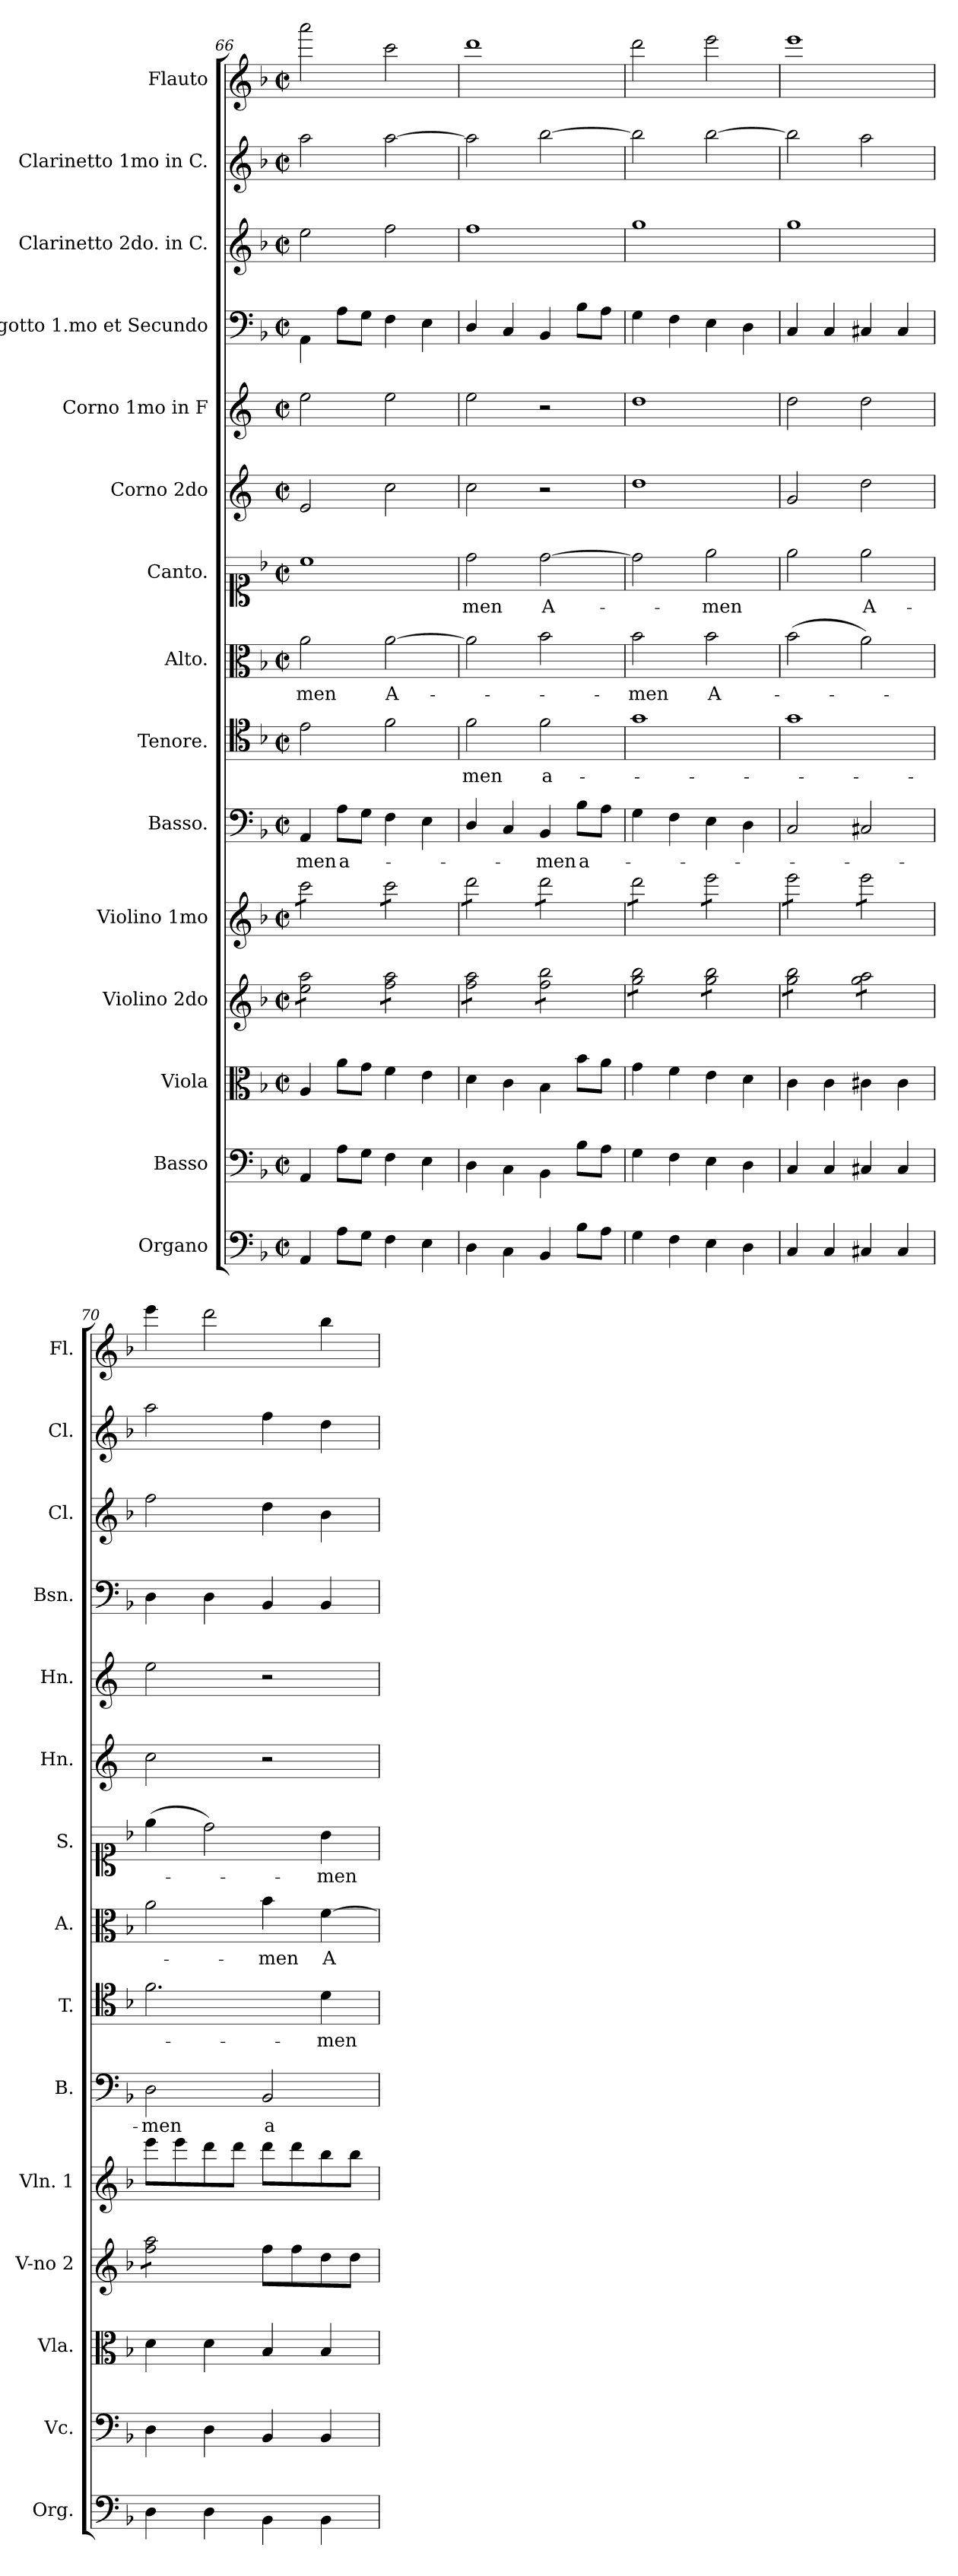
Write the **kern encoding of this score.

**kern	**kern	**kern	**kern	**kern	**kern	**text	**kern	**text	**kern	**text	**kern	**text	**kern	**kern	**kern	**kern	**kern	**kern
*part15	*part14	*part13	*part12	*part11	*part10	*part10	*part9	*part9	*part8	*part8	*part7	*part7	*part6	*part5	*part4	*part3	*part2	*part1
*staff15	*staff14	*staff13	*staff12	*staff11	*staff10	*staff10	*staff9	*staff9	*staff8	*staff8	*staff7	*staff7	*staff6	*staff5	*staff4	*staff3	*staff2	*staff1
*I"Organo	*I"Basso	*I"Viola	*I"Violino 2do	*I"Violino 1mo	*I"Basso.	*	*I"Tenore.	*	*I"Alto.	*	*I"Canto.	*	*I"Corno 2do	*I"Corno 1mo in F	*I"Fagotto 1.mo et Secundo	*I"Clarinetto 2do. in C.	*I"Clarinetto 1mo in C.	*I"Flauto
*I'Org.	*I'Vc.	*I'Vla.	*I'V-no 2	*I'Vln. 1	*I'B.	*	*I'T.	*	*I'A.	*	*I'S.	*	*I'Hn.	*I'Hn.	*I'Bsn.	*I'Cl.	*I'Cl.	*I'Fl.
*clefF4	*clefF4	*clefC3	*clefG2	*clefG2	*clefF4	*	*clefC4	*	*clefC3	*	*clefC1	*	*clefG2	*clefG2	*clefF4	*clefG2	*clefG2	*clefG2
*	*	*	*	*	*	*	*	*	*	*	*	*	*ITrd4c7	*ITrd4c7	*	*	*	*
*k[b-]	*k[b-]	*k[b-]	*k[b-]	*k[b-]	*k[b-]	*	*k[b-]	*	*k[b-]	*	*k[b-]	*	*k[b-]	*k[b-]	*k[b-]	*k[b-]	*k[b-]	*k[b-]
*F:	*F:	*F:	*F:	*F:	*F:	*	*F:	*	*F:	*	*F:	*	*	*	*F:	*F:	*F:	*F:
*M2/2	*M2/2	*M2/2	*M2/2	*M2/2	*M2/2	*	*M2/2	*	*M2/2	*	*M2/2	*	*M2/2	*M2/2	*M2/2	*M2/2	*M2/2	*M2/2
*met(c|)	*met(c|)	*met(c|)	*met(c|)	*met(c|)	*met(c|)	*	*met(c|)	*	*met(c|)	*	*met(c|)	*	*met(c|)	*met(c|)	*met(c|)	*met(c|)	*met(c|)	*met(c|)
=66	=66	=66	=66	=66	=66	=66	=66	=66	=66	=66	=66	=66	=66	=66	=66	=66	=66	=66
*	*	*	*tremolo	*	*	*	*	*	*	*	*	*	*	*	*	*	*	*
*	*	*	*	*tremolo	*	*	*	*	*	*	*	*	*	*	*	*	*	*
4AA/	4AA/	4A/	8ee\ 8aa\L	8ccc\L	4AA/	-men	2e\	.	2a\	-men	1cc	.	2A/	2a\	4AA\	2ee\	2aa\	2aaa\
.	.	.	8ee\ 8aa\	8ccc\	.	.	.	.	.	.	.	.	.	.	.	.	.	.
8A\L	8A\L	8a\L	8ee\ 8aa\	8ccc\	8A\L	a-	.	.	.	.	.	.	.	.	8A\L	.	.	.
8G\J	8G\J	8g\J	8ee\ 8aa\J	8ccc\J	8G\J	.	.	.	.	.	.	.	.	.	8G\J	.	.	.
4F\	4F\	4f\	8ff\ 8aa\L	8ccc\L	4F\	.	2f\	.	[2a\	A-	.	.	2f\	2a\	4F\	2ff\	[2aa\	2ccc\
.	.	.	8ff\ 8aa\	8ccc\	.	.	.	.	.	.	.	.	.	.	.	.	.	.
4E\	4E\	4e\	8ff\ 8aa\	8ccc\	4E\	.	.	.	.	.	.	.	.	.	4E\	.	.	.
.	.	.	8ff\ 8aa\J	8ccc\J	.	.	.	.	.	.	.	.	.	.	.	.	.	.
=67	=67	=67	=67	=67	=67	=67	=67	=67	=67	=67	=67	=67	=67	=67	=67	=67	=67	=67
4D\	4D\	4d\	8ff\ 8aa\L	8ddd\L	4D/	.	2f\	-men	2a\]	.	2dd\	-men	2f\	2a\	4D/	1ff	2aa\]	1ddd
.	.	.	8ff\ 8aa\	8ddd\	.	.	.	.	.	.	.	.	.	.	.	.	.	.
4C\	4C\	4c\	8ff\ 8aa\	8ddd\	4C/	.	.	.	.	.	.	.	.	.	4C/	.	.	.
.	.	.	8ff\ 8aa\J	8ddd\J	.	.	.	.	.	.	.	.	.	.	.	.	.	.
4BB-/	4BB-\	4B-\	8ff\ 8bb-\L	8ddd\L	4BB-/	-men	2f\	a-	2b-\	.	[2dd\	A-	2r	2r	4BB-/	.	[2bb-\	.
.	.	.	8ff\ 8bb-\	8ddd\	.	.	.	.	.	.	.	.	.	.	.	.	.	.
8B-\L	8B-\L	8b-\L	8ff\ 8bb-\	8ddd\	8B-\L	a-	.	.	.	.	.	.	.	.	8B-\L	.	.	.
8A\J	8A\J	8a\J	8ff\ 8bb-\J	8ddd\J	8A\J	.	.	.	.	.	.	.	.	.	8A\J	.	.	.
=68	=68	=68	=68	=68	=68	=68	=68	=68	=68	=68	=68	=68	=68	=68	=68	=68	=68	=68
4G\	4G\	4g\	8gg\ 8bb-\L	8ddd\L	4G\	.	1g	.	2b-\	-men	2dd\]	.	1g	1g	4G\	1gg	2bb-\]	2ddd\
.	.	.	8gg\ 8bb-\	8ddd\	.	.	.	.	.	.	.	.	.	.	.	.	.	.
4F\	4F\	4f\	8gg\ 8bb-\	8ddd\	4F\	.	.	.	.	.	.	.	.	.	4F\	.	.	.
.	.	.	8gg\ 8bb-\J	8ddd\J	.	.	.	.	.	.	.	.	.	.	.	.	.	.
4E\	4E\	4e\	8gg\ 8bb-\L	8eee\L	4E\	.	.	.	2b-\	A-	2ee\	-men	.	.	4E\	.	[2bb-\	2eee\
.	.	.	8gg\ 8bb-\	8eee\	.	.	.	.	.	.	.	.	.	.	.	.	.	.
4D\	4D\	4d\	8gg\ 8bb-\	8eee\	4D\	.	.	.	.	.	.	.	.	.	4D\	.	.	.
.	.	.	8gg\ 8bb-\J	8eee\J	.	.	.	.	.	.	.	.	.	.	.	.	.	.
=69	=69	=69	=69	=69	=69	=69	=69	=69	=69	=69	=69	=69	=69	=69	=69	=69	=69	=69
4C/	4C/	4c\	8gg\ 8bb-\L	8eee\L	2C/	.	1g	.	(2b-\	.	2ee\	.	2c/	2g\	4C/	1gg	2bb-\]	1eee
.	.	.	8gg\ 8bb-\	8eee\	.	.	.	.	.	.	.	.	.	.	.	.	.	.
4C/	4C/	4c\	8gg\ 8bb-\	8eee\	.	.	.	.	.	.	.	.	.	.	4C/	.	.	.
.	.	.	8gg\ 8bb-\J	8eee\J	.	.	.	.	.	.	.	.	.	.	.	.	.	.
4C#X/	4C#X/	4c#X\	8gg\ 8aa\L	8eee\L	2C#X/	.	.	.	2a\)	.	2ee\	A-	2g\	2g\	4C#X/	.	2aa\	.
.	.	.	8gg\ 8aa\	8eee\	.	.	.	.	.	.	.	.	.	.	.	.	.	.
4C#/	4C#/	4c#\	8gg\ 8aa\	8eee\	.	.	.	.	.	.	.	.	.	.	4C#/	.	.	.
.	.	.	8gg\ 8aa\J	8eee\J	.	.	.	.	.	.	.	.	.	.	.	.	.	.
*	*	*	*	*Xtremolo	*	*	*	*	*	*	*	*	*	*	*	*	*	*
=70	=70	=70	=70	=70	=70	=70	=70	=70	=70	=70	=70	=70	=70	=70	=70	=70	=70	=70
4D\	4D\	4d\	8ff\ 8aa\L	8eee\L	2D\	-men	2.f\	.	2a\	.	(4ee\	.	2f\	2a\	4D\	2ff\	2aa\	4eee\
.	.	.	8ff\ 8aa\	8eee\	.	.	.	.	.	.	.	.	.	.	.	.	.	.
4D\	4D\	4d\	8ff\ 8aa\	8ddd\	.	.	.	.	.	.	2dd\)	.	.	.	4D\	.	.	2ddd\
.	.	.	8ff\ 8aa\J	8ddd\J	.	.	.	.	.	.	.	.	.	.	.	.	.	.
*	*	*	*Xtremolo	*	*	*	*	*	*	*	*	*	*	*	*	*	*	*
4BB-\	4BB-/	4B-/	8ff\L	8ddd\L	2BB-/	a-	.	.	4b-\	-men	.	.	2r	2r	4BB-/	4dd\	4ff\	.
.	.	.	8ff\	8ddd\	.	.	.	.	.	.	.	.	.	.	.	.	.	.
4BB-\	4BB-/	4B-/	8dd\	8bb-\	.	.	4d\	-men	[4f\	A-	4b-\	-men	.	.	4BB-/	4b-\	4dd\	4bb-\
.	.	.	8dd\J	8bb-\J	.	.	.	.	.	.	.	.	.	.	.	.	.	.
=	=	=	=	=	=	=	=	=	=	=	=	=	=	=	=	=	=	=
*-	*-	*-	*-	*-	*-	*-	*-	*-	*-	*-	*-	*-	*-	*-	*-	*-	*-	*-
